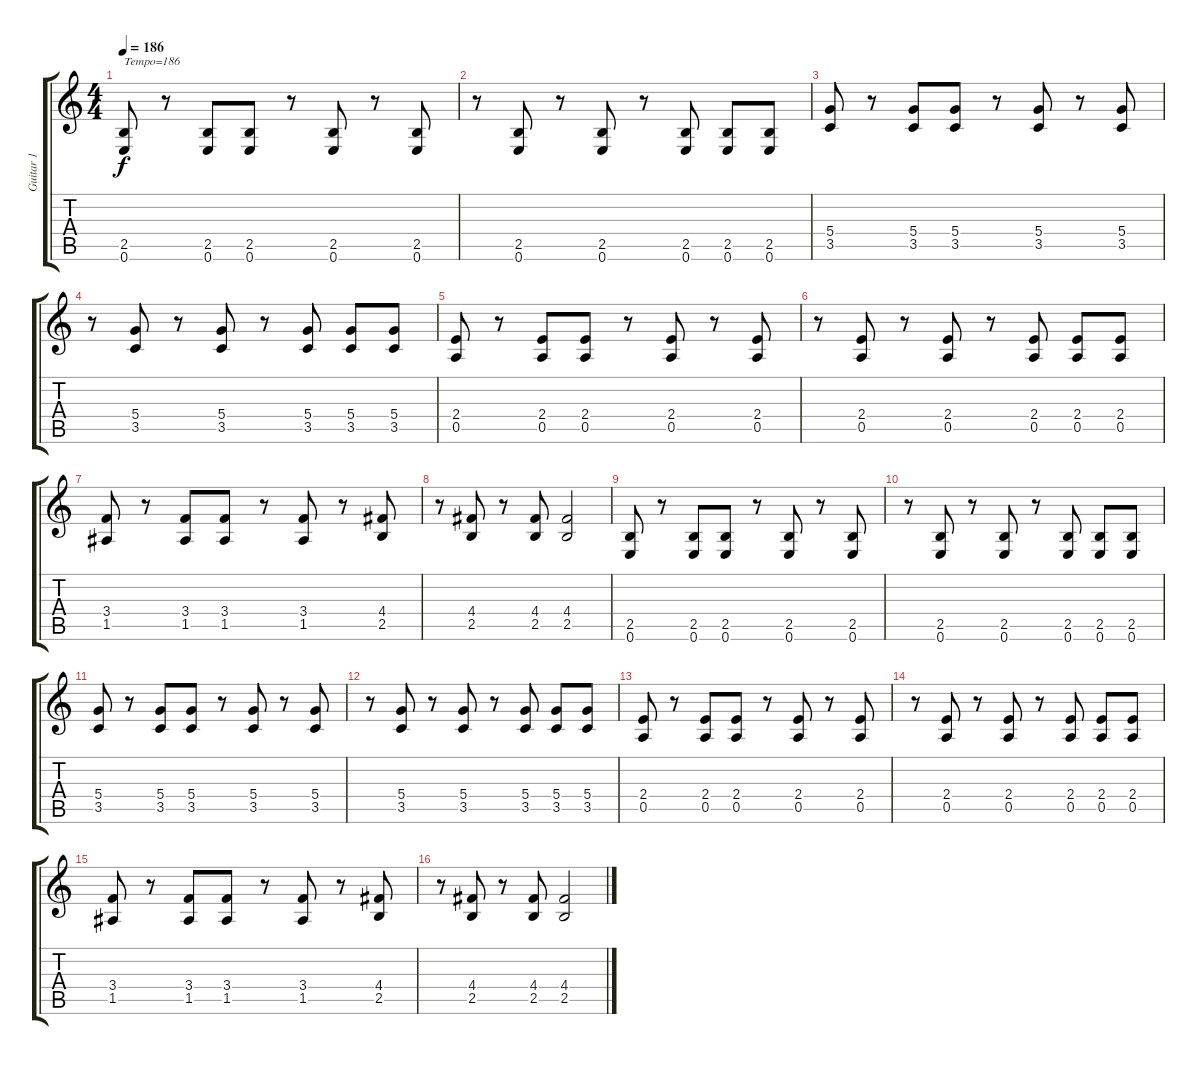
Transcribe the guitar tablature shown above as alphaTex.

\track ("Guitar 1" "Guitar 1") {instrument distortionguitar}
\staff {score tabs}
\tuning (E4 B3 G3 D3 A2 E2) {hide}
\ts (4 4)
\tempo 186
\clef g2
\ks c
(2.5 0.6).8{txt "Tempo=186" dy f} r.8 (2.5 0.6).8 (2.5 0.6).8 r.8 (2.5 0.6).8 r.8 (2.5 0.6).8 |
r.8 (2.5 0.6).8 r.8 (2.5 0.6).8 r.8 (2.5 0.6).8 (2.5 0.6).8 (2.5 0.6).8 |
(5.4 3.5).8 r.8 (5.4 3.5).8 (5.4 3.5).8 r.8 (5.4 3.5).8 r.8 (5.4 3.5).8 |
r.8 (5.4 3.5).8 r.8 (5.4 3.5).8 r.8 (5.4 3.5).8 (5.4 3.5).8 (5.4 3.5).8 |
(2.4 0.5).8 r.8 (2.4 0.5).8 (2.4 0.5).8 r.8 (2.4 0.5).8 r.8 (2.4 0.5).8 |
r.8 (2.4 0.5).8 r.8 (2.4 0.5).8 r.8 (2.4 0.5).8 (2.4 0.5).8 (2.4 0.5).8 |
(3.4 1.5).8 r.8 (3.4 1.5).8 (3.4 1.5).8 r.8 (3.4 1.5).8 r.8 (4.4 2.5).8 |
r.8 (4.4 2.5).8 r.8 (4.4 2.5).8 (4.4 2.5).2 |
(2.5 0.6).8 r.8 (2.5 0.6).8 (2.5 0.6).8 r.8 (2.5 0.6).8 r.8 (2.5 0.6).8 |
r.8 (2.5 0.6).8 r.8 (2.5 0.6).8 r.8 (2.5 0.6).8 (2.5 0.6).8 (2.5 0.6).8 |
(5.4 3.5).8 r.8 (5.4 3.5).8 (5.4 3.5).8 r.8 (5.4 3.5).8 r.8 (5.4 3.5).8 |
r.8 (5.4 3.5).8 r.8 (5.4 3.5).8 r.8 (5.4 3.5).8 (5.4 3.5).8 (5.4 3.5).8 |
(2.4 0.5).8 r.8 (2.4 0.5).8 (2.4 0.5).8 r.8 (2.4 0.5).8 r.8 (2.4 0.5).8 |
r.8 (2.4 0.5).8 r.8 (2.4 0.5).8 r.8 (2.4 0.5).8 (2.4 0.5).8 (2.4 0.5).8 |
(3.4 1.5).8 r.8 (3.4 1.5).8 (3.4 1.5).8 r.8 (3.4 1.5).8 r.8 (4.4 2.5).8 |
r.8 (4.4 2.5).8 r.8 (4.4 2.5).8 (4.4 2.5).2
